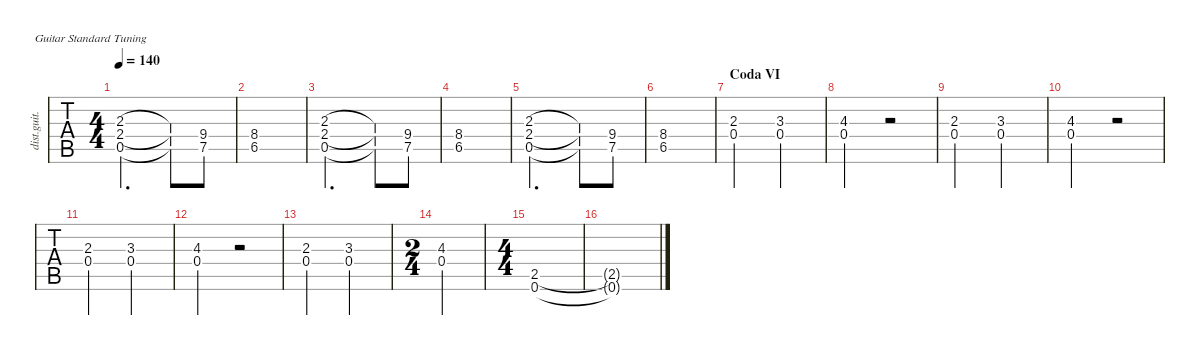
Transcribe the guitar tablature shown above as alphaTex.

\defaultSystemsLayout 4
\hideDynamics
\bracketExtendMode nobrackets
\otherSystemsTrackNameOrientation horizontal
\track ("Rhythm Guitar 2" "dist.guit.") {multiBarRest instrument distortionguitar}
\staff {tabs}
\tuning (E4 B3 G3 D3 A2 E2)
\ts (4 4)
\tempo 140
\clef g2
\ks c
(0.5 2.4 2.3).2{d dy mf} (2.3{t} 2.4{t} 0.5{t}).8 (7.5 9.4).8 |
(8.4{acc #} 6.5{acc #}).1 |
(0.5 2.4 2.3).2{d} (2.3{t} 2.4{t} 0.5{t}).8 (7.5 9.4).8 |
(8.4{acc #} 6.5{acc #}).1 |
(0.5 2.4 2.3).2{d} (2.3{t} 2.4{t} 0.5{t}).8 (7.5 9.4).8 |
(8.4{acc #} 6.5{acc #}).1 |
\section ("" "Coda VI")
(2.3 0.4).2 (3.3{acc #} 0.4).2 |
(0.4 4.3).2 r.2 |
(2.3 0.4).2 (3.3{acc #} 0.4).2 |
(0.4 4.3).2 r.2 |
(2.3 0.4).2 (3.3{acc #} 0.4).2 |
(0.4 4.3).2 r.2 |
(2.3 0.4).2 (3.3{acc #} 0.4).2 |
\ts (2 4)
\beaming (8 2 2)
(0.4 4.3).2 |
\ts (4 4)
\beaming (8 2 2 2 2)
(0.6 2.5).1 |
(2.5{t} 0.6{t}).1
